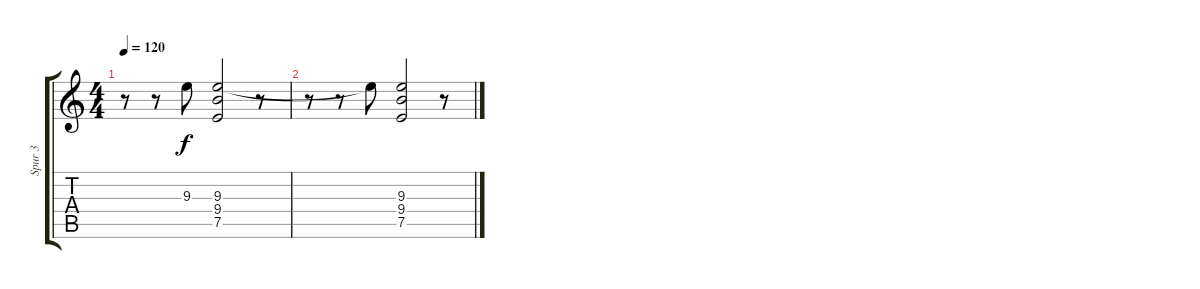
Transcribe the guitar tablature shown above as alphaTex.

\track ("Spur 3" "Spur 3") {instrument distortionguitar}
\staff {score tabs}
\tuning (E4 B3 G3 D3 A2 E2) {hide}
\ts (4 4)
\tempo 120
\clef g2
\ks c
r.8{dy f} r.8 9.3{t}.8 (9.3 9.4 7.5).2 r.8 |
r.8 r.8 9.3{t}.8 (9.3 9.4 7.5).2 r.8
